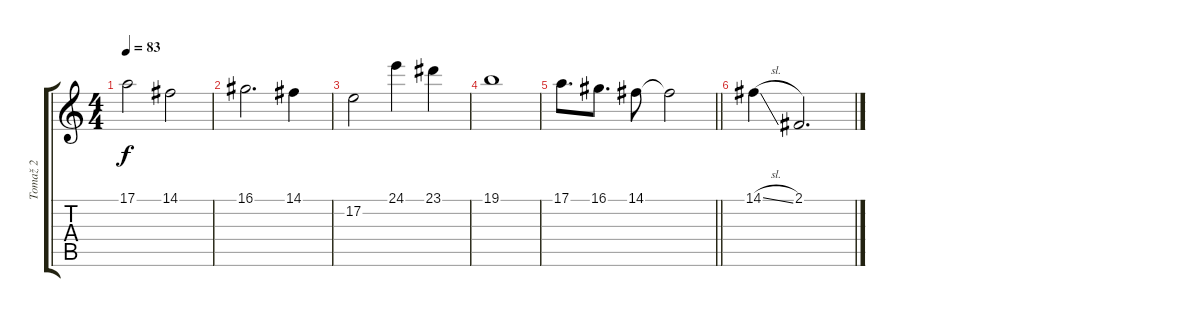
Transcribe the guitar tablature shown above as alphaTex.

\track ("Tomaž 2" "Tomaž 2") {instrument stringensemble2}
\staff {score tabs}
\tuning (E4 B3 G3 D3 A2 E2) {hide}
\ts (4 4)
\tempo 83
\clef g2
\ks c
17.1.2{dy f} 14.1.2 |
16.1.2{d} 14.1.4 |
17.2.2 24.1.4 23.1.4 |
19.1.1 |
\barLineRight lightlight
17.1.8{d} 16.1.8{d} 14.1.8 14.1{t}.2 |
14.1{sl}.4 2.1.2{d}
